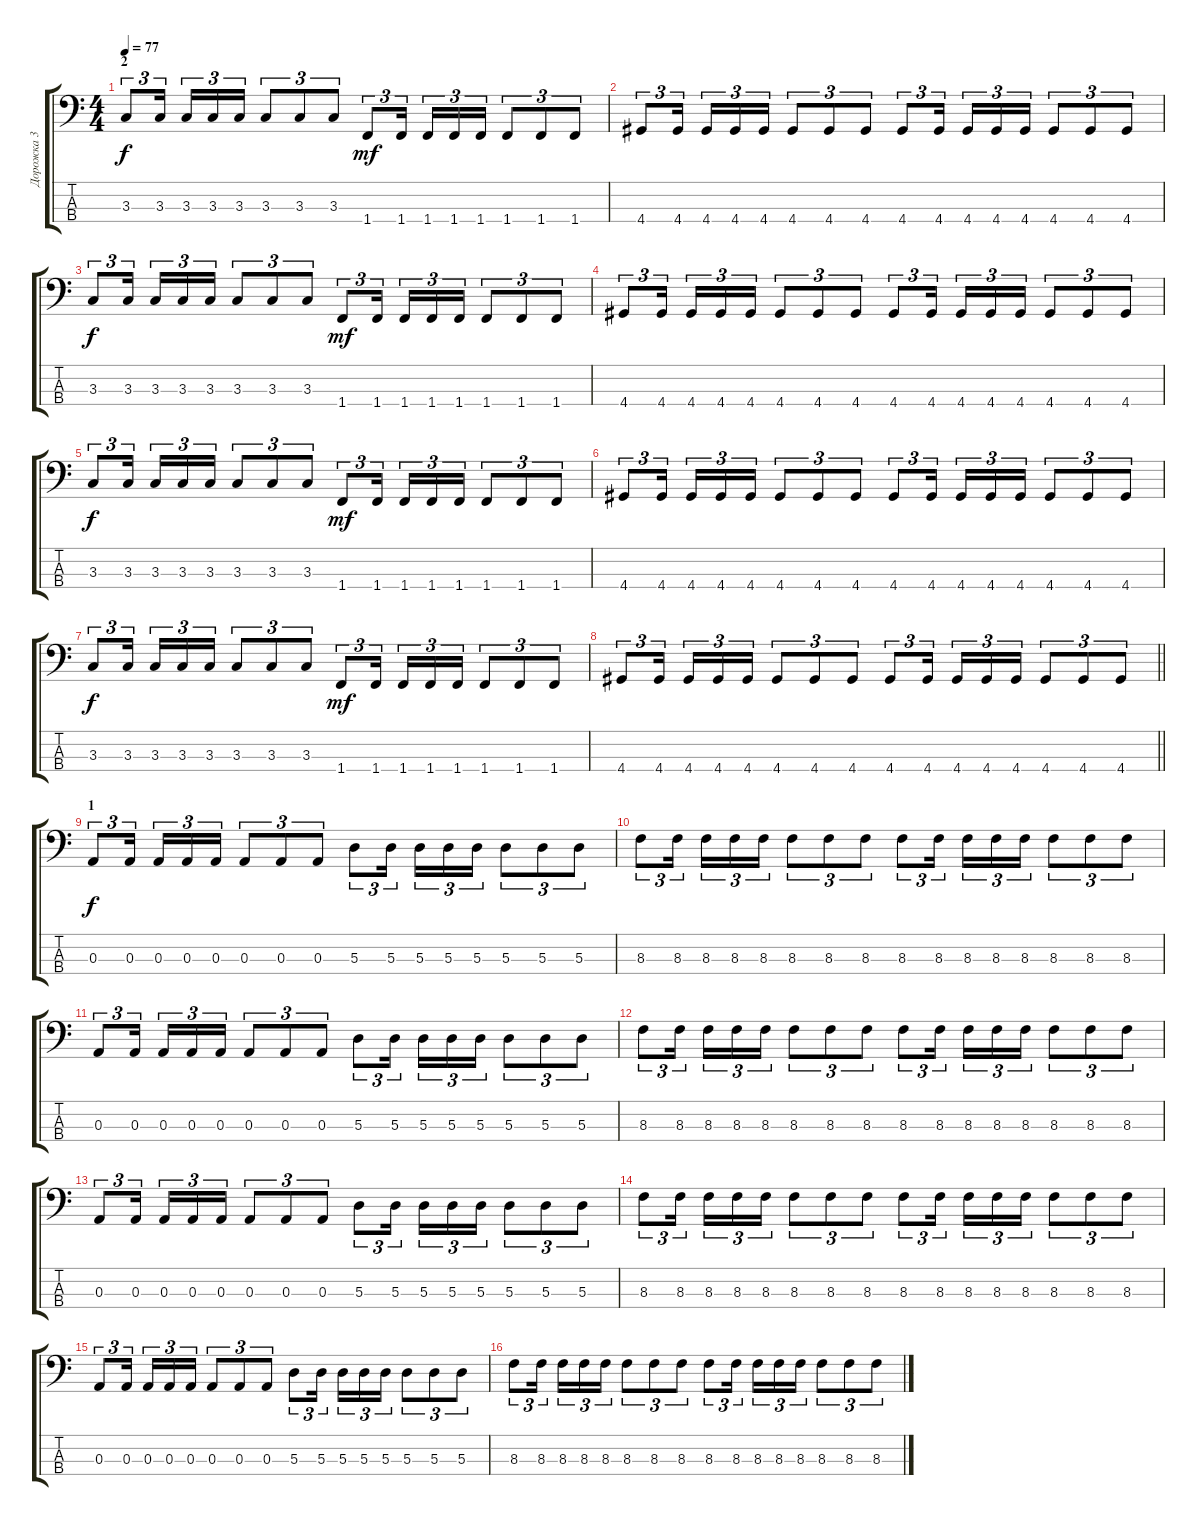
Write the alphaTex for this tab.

\track ("Дорожка 3" "Дорожка 3") {instrument electricbassfinger}
\staff {score tabs}
\tuning (G2 D2 A1 E1) {hide}
\ts (4 4)
\section ("" "2")
\tempo 77
\clef f4
\ks c
3.3.8{tu (3 2) dy f} 3.3.16{tu (3 2) beam splitsecondary} 3.3.16{tu (3 2)} 3.3.16{tu (3 2)} 3.3.16{tu (3 2)} 3.3.8{tu (3 2)} 3.3.8{tu (3 2)} 3.3.8{tu (3 2)} 1.4.8{tu (3 2) dy mf} 1.4.16{tu (3 2) beam splitsecondary} 1.4.16{tu (3 2)} 1.4.16{tu (3 2)} 1.4.16{tu (3 2)} 1.4.8{tu (3 2)} 1.4.8{tu (3 2)} 1.4.8{tu (3 2)} |
4.4.8{tu (3 2)} 4.4.16{tu (3 2) beam splitsecondary} 4.4.16{tu (3 2)} 4.4.16{tu (3 2)} 4.4.16{tu (3 2)} 4.4.8{tu (3 2)} 4.4.8{tu (3 2)} 4.4.8{tu (3 2)} 4.4.8{tu (3 2)} 4.4.16{tu (3 2) beam splitsecondary} 4.4.16{tu (3 2)} 4.4.16{tu (3 2)} 4.4.16{tu (3 2)} 4.4.8{tu (3 2)} 4.4.8{tu (3 2)} 4.4.8{tu (3 2)} |
3.3.8{tu (3 2) dy f} 3.3.16{tu (3 2) beam splitsecondary} 3.3.16{tu (3 2)} 3.3.16{tu (3 2)} 3.3.16{tu (3 2)} 3.3.8{tu (3 2)} 3.3.8{tu (3 2)} 3.3.8{tu (3 2)} 1.4.8{tu (3 2) dy mf} 1.4.16{tu (3 2) beam splitsecondary} 1.4.16{tu (3 2)} 1.4.16{tu (3 2)} 1.4.16{tu (3 2)} 1.4.8{tu (3 2)} 1.4.8{tu (3 2)} 1.4.8{tu (3 2)} |
4.4.8{tu (3 2)} 4.4.16{tu (3 2) beam splitsecondary} 4.4.16{tu (3 2)} 4.4.16{tu (3 2)} 4.4.16{tu (3 2)} 4.4.8{tu (3 2)} 4.4.8{tu (3 2)} 4.4.8{tu (3 2)} 4.4.8{tu (3 2)} 4.4.16{tu (3 2) beam splitsecondary} 4.4.16{tu (3 2)} 4.4.16{tu (3 2)} 4.4.16{tu (3 2)} 4.4.8{tu (3 2)} 4.4.8{tu (3 2)} 4.4.8{tu (3 2)} |
3.3.8{tu (3 2) dy f} 3.3.16{tu (3 2) beam splitsecondary} 3.3.16{tu (3 2)} 3.3.16{tu (3 2)} 3.3.16{tu (3 2)} 3.3.8{tu (3 2)} 3.3.8{tu (3 2)} 3.3.8{tu (3 2)} 1.4.8{tu (3 2) dy mf} 1.4.16{tu (3 2) beam splitsecondary} 1.4.16{tu (3 2)} 1.4.16{tu (3 2)} 1.4.16{tu (3 2)} 1.4.8{tu (3 2)} 1.4.8{tu (3 2)} 1.4.8{tu (3 2)} |
4.4.8{tu (3 2)} 4.4.16{tu (3 2) beam splitsecondary} 4.4.16{tu (3 2)} 4.4.16{tu (3 2)} 4.4.16{tu (3 2)} 4.4.8{tu (3 2)} 4.4.8{tu (3 2)} 4.4.8{tu (3 2)} 4.4.8{tu (3 2)} 4.4.16{tu (3 2) beam splitsecondary} 4.4.16{tu (3 2)} 4.4.16{tu (3 2)} 4.4.16{tu (3 2)} 4.4.8{tu (3 2)} 4.4.8{tu (3 2)} 4.4.8{tu (3 2)} |
3.3.8{tu (3 2) dy f} 3.3.16{tu (3 2) beam splitsecondary} 3.3.16{tu (3 2)} 3.3.16{tu (3 2)} 3.3.16{tu (3 2)} 3.3.8{tu (3 2)} 3.3.8{tu (3 2)} 3.3.8{tu (3 2)} 1.4.8{tu (3 2) dy mf} 1.4.16{tu (3 2) beam splitsecondary} 1.4.16{tu (3 2)} 1.4.16{tu (3 2)} 1.4.16{tu (3 2)} 1.4.8{tu (3 2)} 1.4.8{tu (3 2)} 1.4.8{tu (3 2)} |
\barLineRight lightlight
4.4.8{tu (3 2)} 4.4.16{tu (3 2) beam splitsecondary} 4.4.16{tu (3 2)} 4.4.16{tu (3 2)} 4.4.16{tu (3 2)} 4.4.8{tu (3 2)} 4.4.8{tu (3 2)} 4.4.8{tu (3 2)} 4.4.8{tu (3 2)} 4.4.16{tu (3 2) beam splitsecondary} 4.4.16{tu (3 2)} 4.4.16{tu (3 2)} 4.4.16{tu (3 2)} 4.4.8{tu (3 2)} 4.4.8{tu (3 2)} 4.4.8{tu (3 2)} |
\section ("" "1")
0.3.8{tu (3 2) dy f} 0.3.16{tu (3 2) beam splitsecondary} 0.3.16{tu (3 2)} 0.3.16{tu (3 2)} 0.3.16{tu (3 2)} 0.3.8{tu (3 2)} 0.3.8{tu (3 2)} 0.3.8{tu (3 2)} 5.3.8{tu (3 2)} 5.3.16{tu (3 2) beam splitsecondary} 5.3.16{tu (3 2)} 5.3.16{tu (3 2)} 5.3.16{tu (3 2)} 5.3.8{tu (3 2)} 5.3.8{tu (3 2)} 5.3.8{tu (3 2)} |
8.3.8{tu (3 2)} 8.3.16{tu (3 2) beam splitsecondary} 8.3.16{tu (3 2)} 8.3.16{tu (3 2)} 8.3.16{tu (3 2)} 8.3.8{tu (3 2)} 8.3.8{tu (3 2)} 8.3.8{tu (3 2)} 8.3.8{tu (3 2)} 8.3.16{tu (3 2) beam splitsecondary} 8.3.16{tu (3 2)} 8.3.16{tu (3 2)} 8.3.16{tu (3 2)} 8.3.8{tu (3 2)} 8.3.8{tu (3 2)} 8.3.8{tu (3 2)} |
0.3.8{tu (3 2)} 0.3.16{tu (3 2) beam splitsecondary} 0.3.16{tu (3 2)} 0.3.16{tu (3 2)} 0.3.16{tu (3 2)} 0.3.8{tu (3 2)} 0.3.8{tu (3 2)} 0.3.8{tu (3 2)} 5.3.8{tu (3 2)} 5.3.16{tu (3 2) beam splitsecondary} 5.3.16{tu (3 2)} 5.3.16{tu (3 2)} 5.3.16{tu (3 2)} 5.3.8{tu (3 2)} 5.3.8{tu (3 2)} 5.3.8{tu (3 2)} |
8.3.8{tu (3 2)} 8.3.16{tu (3 2) beam splitsecondary} 8.3.16{tu (3 2)} 8.3.16{tu (3 2)} 8.3.16{tu (3 2)} 8.3.8{tu (3 2)} 8.3.8{tu (3 2)} 8.3.8{tu (3 2)} 8.3.8{tu (3 2)} 8.3.16{tu (3 2) beam splitsecondary} 8.3.16{tu (3 2)} 8.3.16{tu (3 2)} 8.3.16{tu (3 2)} 8.3.8{tu (3 2)} 8.3.8{tu (3 2)} 8.3.8{tu (3 2)} |
0.3.8{tu (3 2)} 0.3.16{tu (3 2) beam splitsecondary} 0.3.16{tu (3 2)} 0.3.16{tu (3 2)} 0.3.16{tu (3 2)} 0.3.8{tu (3 2)} 0.3.8{tu (3 2)} 0.3.8{tu (3 2)} 5.3.8{tu (3 2)} 5.3.16{tu (3 2) beam splitsecondary} 5.3.16{tu (3 2)} 5.3.16{tu (3 2)} 5.3.16{tu (3 2)} 5.3.8{tu (3 2)} 5.3.8{tu (3 2)} 5.3.8{tu (3 2)} |
8.3.8{tu (3 2)} 8.3.16{tu (3 2) beam splitsecondary} 8.3.16{tu (3 2)} 8.3.16{tu (3 2)} 8.3.16{tu (3 2)} 8.3.8{tu (3 2)} 8.3.8{tu (3 2)} 8.3.8{tu (3 2)} 8.3.8{tu (3 2)} 8.3.16{tu (3 2) beam splitsecondary} 8.3.16{tu (3 2)} 8.3.16{tu (3 2)} 8.3.16{tu (3 2)} 8.3.8{tu (3 2)} 8.3.8{tu (3 2)} 8.3.8{tu (3 2)} |
0.3.8{tu (3 2)} 0.3.16{tu (3 2) beam splitsecondary} 0.3.16{tu (3 2)} 0.3.16{tu (3 2)} 0.3.16{tu (3 2)} 0.3.8{tu (3 2)} 0.3.8{tu (3 2)} 0.3.8{tu (3 2)} 5.3.8{tu (3 2)} 5.3.16{tu (3 2) beam splitsecondary} 5.3.16{tu (3 2)} 5.3.16{tu (3 2)} 5.3.16{tu (3 2)} 5.3.8{tu (3 2)} 5.3.8{tu (3 2)} 5.3.8{tu (3 2)} |
8.3.8{tu (3 2)} 8.3.16{tu (3 2) beam splitsecondary} 8.3.16{tu (3 2)} 8.3.16{tu (3 2)} 8.3.16{tu (3 2)} 8.3.8{tu (3 2)} 8.3.8{tu (3 2)} 8.3.8{tu (3 2)} 8.3.8{tu (3 2)} 8.3.16{tu (3 2) beam splitsecondary} 8.3.16{tu (3 2)} 8.3.16{tu (3 2)} 8.3.16{tu (3 2)} 8.3.8{tu (3 2)} 8.3.8{tu (3 2)} 8.3.8{tu (3 2)}
